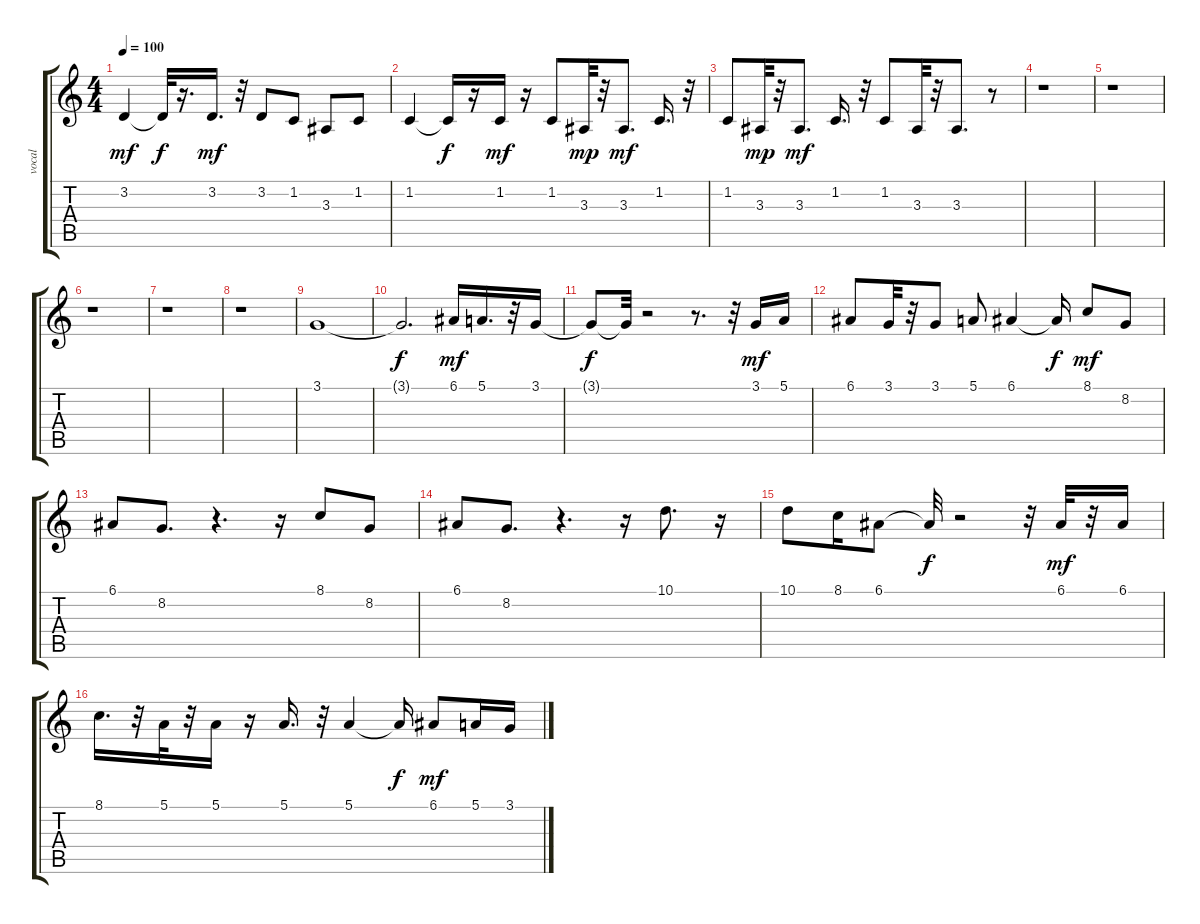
\track ("vocal" "vocal") {instrument lead3calliope}
\staff {score tabs}
\tuning (E4 B3 G3 D3 A2 E2) {hide}
\ts (4 4)
\tempo 100
\clef g2
\ks c
3.2.4{dy mf} 3.2{t}.32{dy f} r.16{d} 3.2.16{d dy mf} r.32 3.2.8 1.2.8 3.3.8 1.2.8 |
1.2.4 1.2{t}.16{dy f} r.16 1.2.16{dy mf} r.16 1.2.8 3.3.32{dy mp} r.32 3.3.8{d dy mf} 1.2.16{d} r.32 |
1.2.8 3.3.32{dy mp} r.32 3.3.8{d dy mf} 1.2.16{d} r.32 1.2.8 3.3.32 r.32 3.3.8{d} r.8 |
r.1 |
r.1 |
r.1 |
r.1 |
r.1 |
3.1.1 |
3.1{t}.2{d dy f} 6.1.16{dy mf} 5.1.16{d} r.32 3.1.16 |
3.1{t}.8{dy f} 3.1{t}.32 r.2 r.8{d} r.32 3.1.16{dy mf} 5.1.16 |
6.1.8 3.1.32 r.32 3.1.8 5.1.8 6.1.4 6.1{t}.16{dy f} 8.1.8{dy mf} 8.2.8 |
6.1.8 8.2.8{d} r.4{d} r.16 8.1.8 8.2.8 |
6.1.8 8.2.8{d} r.4{d} r.16 10.1.8{d} r.16 |
10.1.8 8.1.16 6.1.8 6.1{t}.32{dy f} r.2 r.32 6.1.32{dy mf} r.32 6.1.16 |
8.1.16{d} r.32 5.1.32 r.32 5.1.16 r.16 5.1.16{d} r.32 5.1.4 5.1{t}.16{dy f} 6.1.8{dy mf} 5.1.16 3.1.16
